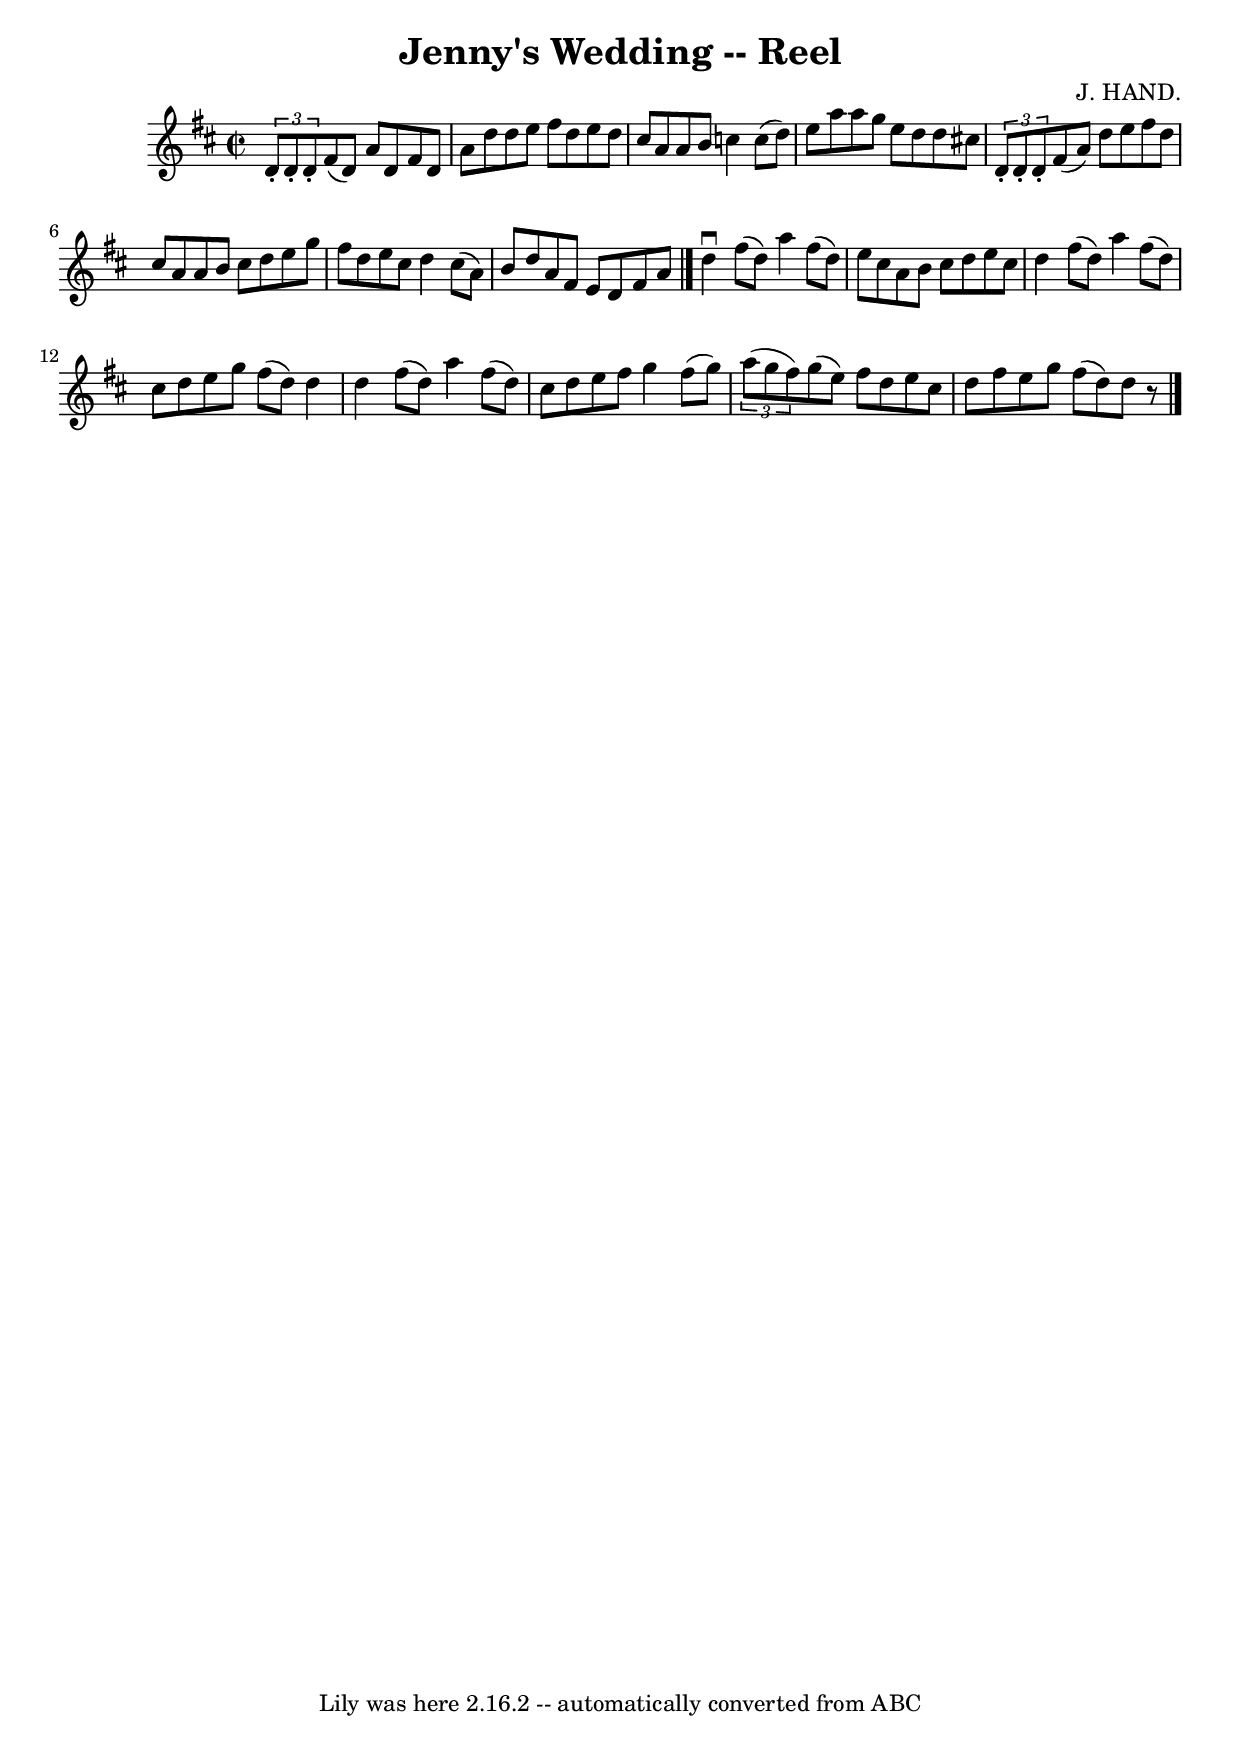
\version "2.7.40"
\include "Mammoth.ily"
\header {
	%% book = "Ryan's Mammoth Collection"
	composer = "J. HAND."
	crossRefNumber = "1"
	footnotes = "\\\\222"
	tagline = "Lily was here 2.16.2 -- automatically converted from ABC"
	title = "Jenny's Wedding -- Reel"
}
voicedefault =  {


\override Staff.TimeSignature #'style = #'C
 \time 2/2 
\key d \major     \times 2/3 { d'8 -. d'8 -. d'8 -. } fis'8 
(d'8) a'8 d'8 fis'8 d'8    |
 a'8 d''8 d''8    
e''8 fis''8 d''8 e''8 d''8    |
 cis''8 a'8 a'8    
b'8 c''4 c''8 (d''8)   |
 e''8 a''8 a''8 g''8    
e''8 d''8 d''8 cis''!8    |
     \times 2/3 { d'8 -. d'8 -.  
 d'8 -. } fis'8 (a'8) d''8 e''8 fis''8 d''8    |
   
cis''8 a'8 a'8 b'8 cis''8 d''8 e''8 g''8    |
   
fis''8 d''8 e''8 cis''8 d''4 cis''8 (a'8)   |
 b'8 
 d''8 a'8 fis'8 e'8 d'8 fis'8 a'8    \bar "|." d''4 
^\downbow fis''8 (d''8) a''4 fis''8 (d''8)   |
 e''8 
 cis''8 a'8 b'8 cis''8 d''8 e''8 cis''8    |
 d''4  
 fis''8 (d''8) a''4 fis''8 (d''8)   |
 cis''8 d''8 
 e''8 g''8 fis''8 (d''8) d''4    |
 d''4 fis''8 (
 d''8) a''4 fis''8 (d''8)   |
 cis''8 d''8 e''8    
fis''8 g''4 fis''8 (g''8)   |
   \times 2/3 { a''8 (g''8 
 fis''8) } g''8 (e''8) fis''8 d''8 e''8 cis''8    
|
 d''8 fis''8 e''8 g''8 fis''8 (d''8) d''8    r8   
      \bar "|."   
}

\score{
    <<

	\context Staff="default"
	{
	    \voicedefault 
	}

    >>
	\layout {
	}
	\midi {}
}
